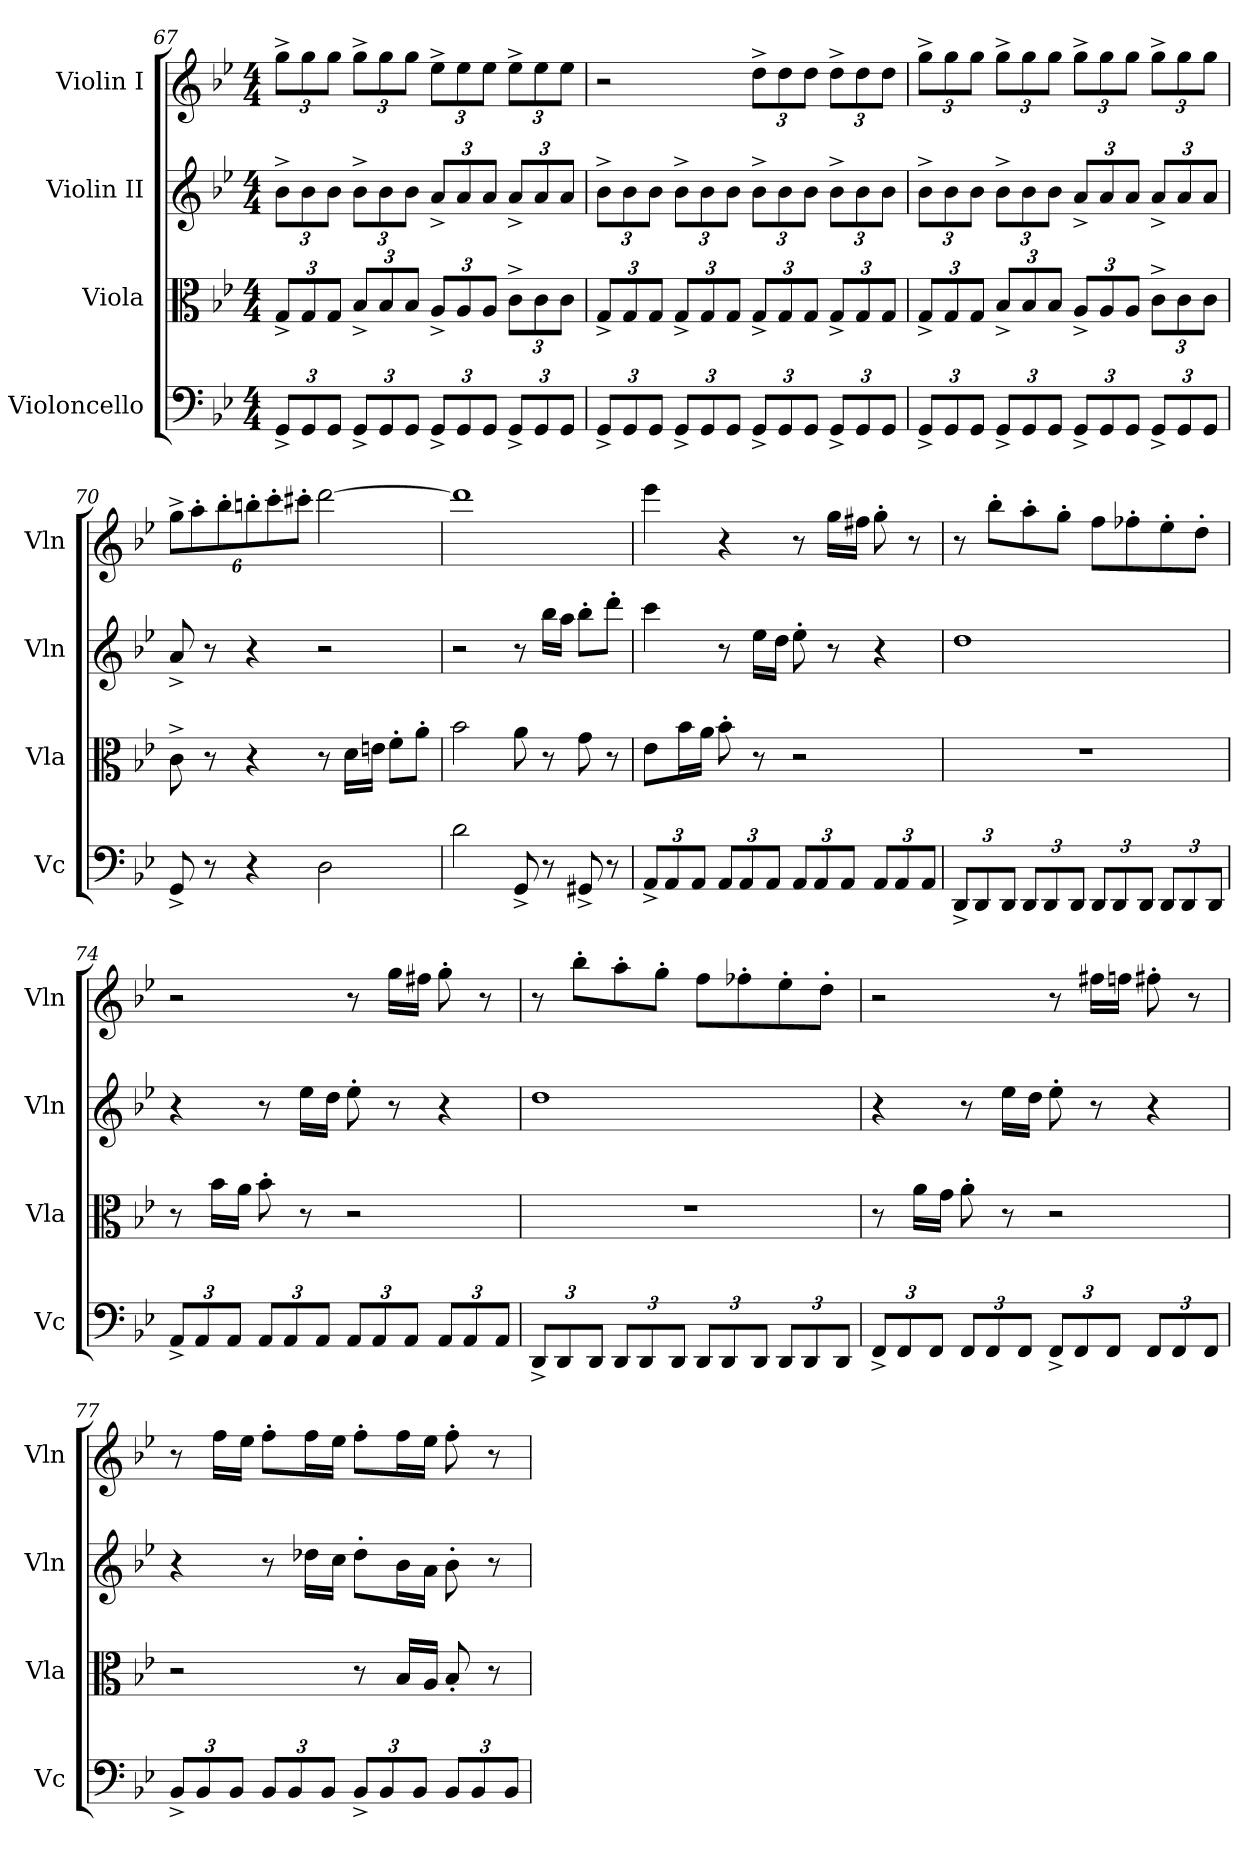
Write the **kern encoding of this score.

**kern	**kern	**kern	**kern
*part4	*part3	*part2	*part1
*staff4	*staff3	*staff2	*staff1
*I"Violoncello	*I"Viola	*I"Violin II	*I"Violin I
*I'Vc	*I'Vla	*I'Vln	*I'Vln
*clefF4	*clefC3	*clefG2	*clefG2
*k[b-e-]	*k[b-e-]	*k[b-e-]	*k[b-e-]
*M4/4	*M4/4	*M4/4	*M4/4
*Xbrackettup	*Xbrackettup	*Xbrackettup	*Xbrackettup
=67	=67	=67	=67
12GG^/L	12G^/L	12b-^\L	12gg^\L
12GG/	12G/	12b-\	12gg\
12GG/J	12G/J	12b-\J	12gg\J
12GG^/L	12B-^/L	12b-^\L	12gg^\L
12GG/	12B-/	12b-\	12gg\
12GG/J	12B-/J	12b-\J	12gg\J
12GG^/L	12A^/L	12a^/L	12ee-^\L
12GG/	12A/	12a/	12ee-\
12GG/J	12A/J	12a/J	12ee-\J
12GG^/L	12c^\L	12a^/L	12ee-^\L
12GG/	12c\	12a/	12ee-\
12GG/J	12c\J	12a/J	12ee-\J
=68	=68	=68	=68
12GG^/L	12G^/L	12b-^\L	2r
12GG/	12G/	12b-\	.
12GG/J	12G/J	12b-\J	.
12GG^/L	12G^/L	12b-^\L	.
12GG/	12G/	12b-\	.
12GG/J	12G/J	12b-\J	.
12GG^/L	12G^/L	12b-^\L	12dd^\L
12GG/	12G/	12b-\	12dd\
12GG/J	12G/J	12b-\J	12dd\J
12GG^/L	12G^/L	12b-^\L	12dd^\L
12GG/	12G/	12b-\	12dd\
12GG/J	12G/J	12b-\J	12dd\J
=69	=69	=69	=69
12GG^/L	12G^/L	12b-^\L	12gg^\L
12GG/	12G/	12b-\	12gg\
12GG/J	12G/J	12b-\J	12gg\J
12GG^/L	12B-^/L	12b-^\L	12gg^\L
12GG/	12B-/	12b-\	12gg\
12GG/J	12B-/J	12b-\J	12gg\J
12GG^/L	12A^/L	12a^/L	12gg^\L
12GG/	12A/	12a/	12gg\
12GG/J	12A/J	12a/J	12gg\J
12GG^/L	12c^\L	12a^/L	12gg^\L
12GG/	12c\	12a/	12gg\
12GG/J	12c\J	12a/J	12gg\J
=70	=70	=70	=70
8GG^/	8c^\	8a^/	12gg^\L
.	.	.	12aa'\
8r	8r	8r	.
.	.	.	12bb-'\
4r	4r	4r	12bbn'\
.	.	.	12ccc'\
.	.	.	12ccc#X'\J
2D\	8r	2r	[2ddd\
.	16d\LL	.	.
.	16en\JJ	.	.
.	8f'\L	.	.
.	8a'\J	.	.
=71	=71	=71	=71
2d\	2b-\	2r	1ddd]
8GG^/	8a\	8r	.
8r	8r	16bb-\LL	.
.	.	16aa\JJ	.
8GG#X^/	8g\	8bb-'\L	.
8r	8r	8ddd'\J	.
=72	=72	=72	=72
12AA^/L	8e-\L	4ccc\	4eee-\
12AA/	.	.	.
.	16b-\L	.	.
12AA/J	.	.	.
.	16a\JJ	.	.
12AA/L	8b-'\	8r	4r
12AA/	.	.	.
.	8r	16ee-\LL	.
12AA/J	.	.	.
.	.	16dd\JJ	.
12AA/L	2r	8ee-'\	8r
12AA/	.	.	.
.	.	8r	16gg\LL
12AA/J	.	.	.
.	.	.	16ff#X\JJ
12AA/L	.	4r	8gg'\
12AA/	.	.	.
.	.	.	8r
12AA/J	.	.	.
=73	=73	=73	=73
12DD^/L	1r	1dd	8r
12DD/	.	.	.
.	.	.	8bb-'\L
12DD/J	.	.	.
12DD/L	.	.	8aa'\
12DD/	.	.	.
.	.	.	8gg'\J
12DD/J	.	.	.
12DD/L	.	.	8ff\L
12DD/	.	.	.
.	.	.	8ff-X'\
12DD/J	.	.	.
12DD/L	.	.	8ee-'\
12DD/	.	.	.
.	.	.	8dd'\J
12DD/J	.	.	.
=74	=74	=74	=74
12AA^/L	8r	4r	2r
12AA/	.	.	.
.	16b-\LL	.	.
12AA/J	.	.	.
.	16a\JJ	.	.
12AA/L	8b-'\	8r	.
12AA/	.	.	.
.	8r	16ee-\LL	.
12AA/J	.	.	.
.	.	16dd\JJ	.
12AA/L	2r	8ee-'\	8r
12AA/	.	.	.
.	.	8r	16gg\LL
12AA/J	.	.	.
.	.	.	16ff#X\JJ
12AA/L	.	4r	8gg'\
12AA/	.	.	.
.	.	.	8r
12AA/J	.	.	.
=75	=75	=75	=75
12DD^/L	1r	1dd	8r
12DD/	.	.	.
.	.	.	8bb-'\L
12DD/J	.	.	.
12DD/L	.	.	8aa'\
12DD/	.	.	.
.	.	.	8gg'\J
12DD/J	.	.	.
12DD/L	.	.	8ff\L
12DD/	.	.	.
.	.	.	8ff-X'\
12DD/J	.	.	.
12DD/L	.	.	8ee-'\
12DD/	.	.	.
.	.	.	8dd'\J
12DD/J	.	.	.
=76	=76	=76	=76
12FF^/L	8r	4r	2r
12FF/	.	.	.
.	16a\LL	.	.
12FF/J	.	.	.
.	16g\JJ	.	.
12FF/L	8a'\	8r	.
12FF/	.	.	.
.	8r	16ee-\LL	.
12FF/J	.	.	.
.	.	16dd\JJ	.
12FF^/L	2r	8ee-'\	8r
12FF/	.	.	.
.	.	8r	16ff#X\LL
12FF/J	.	.	.
.	.	.	16ffn\JJ
12FF/L	.	4r	8ff#X'\
12FF/	.	.	.
.	.	.	8r
12FF/J	.	.	.
=77	=77	=77	=77
12BB-^/L	2r	4r	8r
12BB-/	.	.	.
.	.	.	16ff\LL
12BB-/J	.	.	.
.	.	.	16ee-\JJ
12BB-/L	.	8r	8ff'\L
12BB-/	.	.	.
.	.	16dd-X\LL	16ff\L
12BB-/J	.	.	.
.	.	16cc\JJ	16ee-\JJ
12BB-^/L	8r	8dd-'\L	8ff'\L
12BB-/	.	.	.
.	16B-/LL	16b-\L	16ff\L
12BB-/J	.	.	.
.	16A/JJ	16a\JJ	16ee-\JJ
12BB-/L	8B-'/	8b-'\	8ff'\
12BB-/	.	.	.
.	8r	8r	8r
12BB-/J	.	.	.
=	=	=	=
*-	*-	*-	*-
